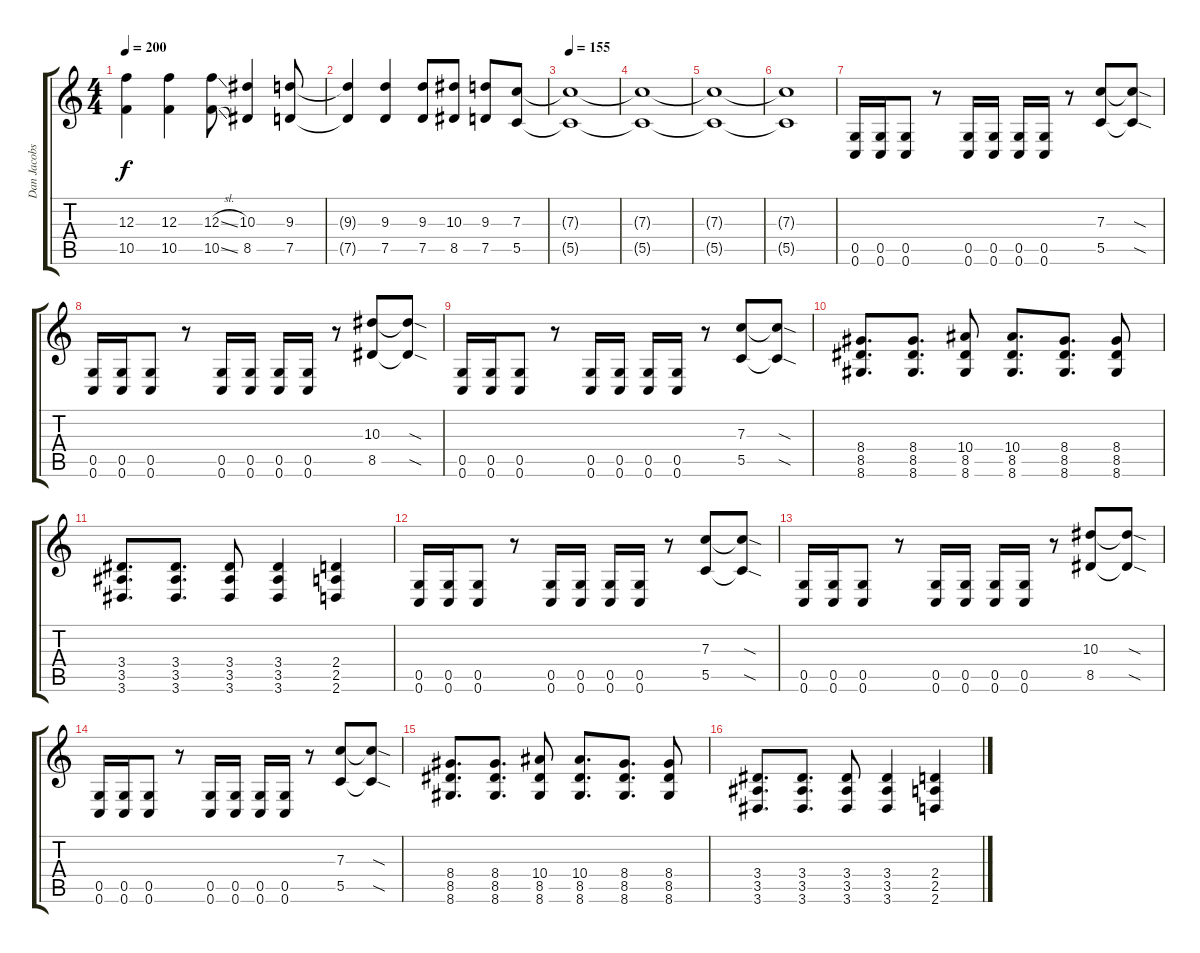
\track ("Dan Jacobs" "Dan Jacobs") {instrument distortionguitar}
\staff {score tabs}
\tuning (D4 A3 F3 C3 G2 C2) {hide}
\ts (4 4)
\tempo 200
\clef g2
\ks c
(12.3{t} 10.5{t}).4{dy f} (12.3 10.5).4 (12.3{sl} 10.5{sl}).8 (10.3 8.5).4 (9.3 7.5).8 |
(9.3{t} 7.5{t}).4 (9.3 7.5).4 (9.3 7.5).8 (10.3 8.5).8 (9.3 7.5).8 (7.3 5.5).8 |
\tempo 155
(7.3{t} 5.5{t}).1 |
(7.3{t} 5.5{t}).1 |
(7.3{t} 5.5{t}).1 |
(7.3{t} 5.5{t}).1 |
(0.5 0.6).16 (0.5 0.6).16 (0.5 0.6).8 r.8 (0.5 0.6).16 (0.5 0.6).16 (0.5 0.6).16 (0.5 0.6).16 r.8 (7.3 5.5).8 (7.3{sod t} 5.5{sod t}).8 |
(0.5 0.6).16 (0.5 0.6).16 (0.5 0.6).8 r.8 (0.5 0.6).16 (0.5 0.6).16 (0.5 0.6).16 (0.5 0.6).16 r.8 (10.3 8.5).8 (10.3{sod t} 8.5{sod t}).8 |
(0.5 0.6).16 (0.5 0.6).16 (0.5 0.6).8 r.8 (0.5 0.6).16 (0.5 0.6).16 (0.5 0.6).16 (0.5 0.6).16 r.8 (7.3 5.5).8 (7.3{sod t} 5.5{sod t}).8 |
(8.4 8.5 8.6).8{d} (8.4 8.5 8.6).8{d} (10.4 8.5 8.6).8 (10.4 8.5 8.6).8{d} (8.4 8.5 8.6).8{d} (8.4 8.5 8.6).8 |
(3.4 3.5 3.6).8{d} (3.4 3.5 3.6).8{d} (3.4 3.5 3.6).8 (3.4 3.5 3.6).4 (2.4 2.5 2.6).4 |
(0.5 0.6).16 (0.5 0.6).16 (0.5 0.6).8 r.8 (0.5 0.6).16 (0.5 0.6).16 (0.5 0.6).16 (0.5 0.6).16 r.8 (7.3 5.5).8 (7.3{sod t} 5.5{sod t}).8 |
(0.5 0.6).16 (0.5 0.6).16 (0.5 0.6).8 r.8 (0.5 0.6).16 (0.5 0.6).16 (0.5 0.6).16 (0.5 0.6).16 r.8 (10.3 8.5).8 (10.3{sod t} 8.5{sod t}).8 |
(0.5 0.6).16 (0.5 0.6).16 (0.5 0.6).8 r.8 (0.5 0.6).16 (0.5 0.6).16 (0.5 0.6).16 (0.5 0.6).16 r.8 (7.3 5.5).8 (7.3{sod t} 5.5{sod t}).8 |
(8.4 8.5 8.6).8{d} (8.4 8.5 8.6).8{d} (10.4 8.5 8.6).8 (10.4 8.5 8.6).8{d} (8.4 8.5 8.6).8{d} (8.4 8.5 8.6).8 |
(3.4 3.5 3.6).8{d} (3.4 3.5 3.6).8{d} (3.4 3.5 3.6).8 (3.4 3.5 3.6).4 (2.4 2.5 2.6).4
